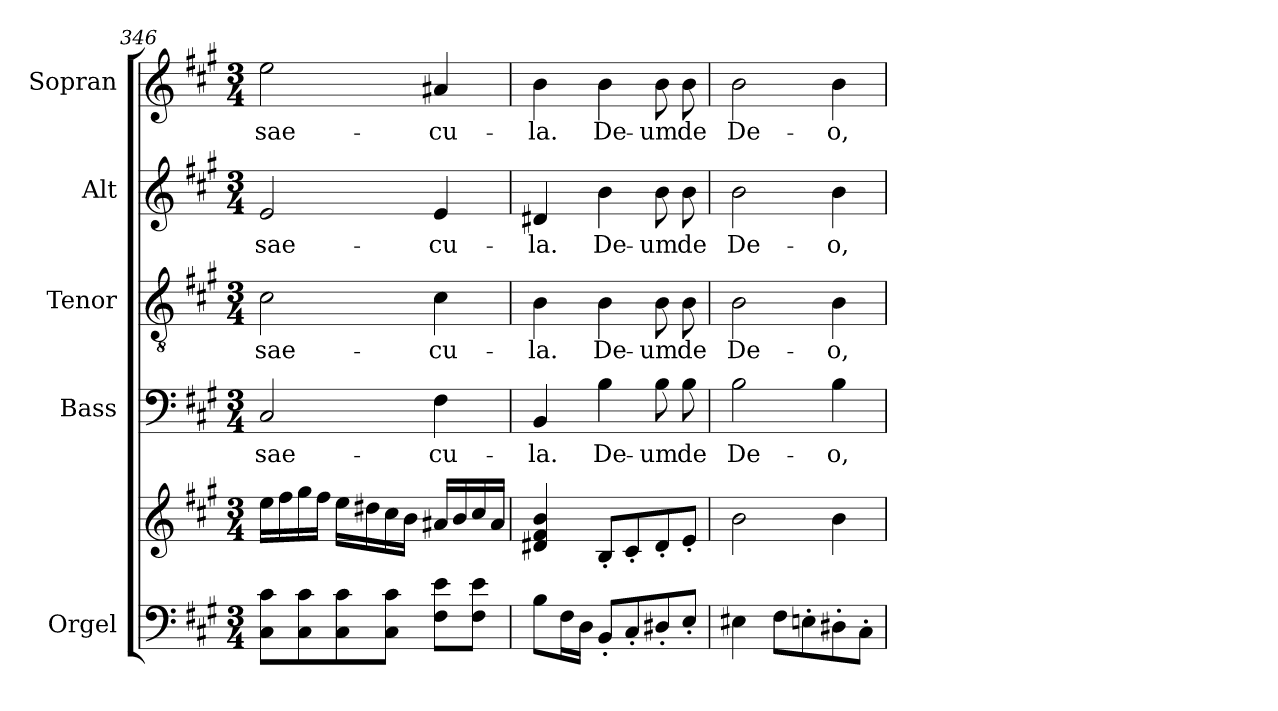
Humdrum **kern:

**kern	**kern	**kern	**text	**kern	**text	**kern	**text	**kern	**text
*part5	*part5	*part4	*part4	*part3	*part3	*part2	*part2	*part1	*part1
*staff6	*staff5	*staff4	*staff4	*staff3	*staff3	*staff2	*staff2	*staff1	*staff1
*I"Orgel	*	*I"Bass	*	*I"Tenor	*	*I"Alt	*	*I"Sopran	*
*I'Org.	*	*I'B.	*	*I'T.	*	*I'A.	*	*I'S.	*
*clefF4	*clefG2	*clefF4	*	*clefGv2	*	*clefG2	*	*clefG2	*
*k[f#c#g#]	*k[f#c#g#]	*k[f#c#g#]	*	*k[f#c#g#]	*	*k[f#c#g#]	*	*k[f#c#g#]	*
*A:	*A:	*A:	*	*A:	*	*A:	*	*A:	*
*M3/4	*M3/4	*M3/4	*	*M3/4	*	*M3/4	*	*M3/4	*
=346	=346	=346	=346	=346	=346	=346	=346	=346	=346
!	!	!	!LO:LY:b	!	!LO:LY:b	!	!LO:LY:b	!	!LO:LY:b
8C#\ 8c#\L	16ee\LL	2C#/	sae-	2c#\	sae-	2e/	sae-	2ee\	sae-
.	16ff#\	.	.	.	.	.	.	.	.
8C#\ 8c#\	16gg#\	.	.	.	.	.	.	.	.
.	16ff#\JJ	.	.	.	.	.	.	.	.
8C#\ 8c#\	16ee\LL	.	.	.	.	.	.	.	.
.	16dd#X\	.	.	.	.	.	.	.	.
8C#\ 8c#\J	16cc#\	.	.	.	.	.	.	.	.
.	16b\JJ	.	.	.	.	.	.	.	.
!	!	!	!LO:LY:b	!	!LO:LY:b	!	!LO:LY:b	!	!LO:LY:b
8F#\ 8e\L	16a#X/LL	4F#\	-cu-	4c#\	-cu-	4e/	-cu-	4a#X/	-cu-
.	16b/	.	.	.	.	.	.	.	.
8F#\ 8e\J	16cc#/	.	.	.	.	.	.	.	.
.	16a#/JJ	.	.	.	.	.	.	.	.
!!LO:PB:g=z
=347	=347	=347	=347	=347	=347	=347	=347	=347	=347
!	!	!	!LO:LY:b	!	!LO:LY:b	!	!LO:LY:b	!	!LO:LY:b
8B\L	4d#X/ 4f#/ 4b/	4BB/	-la.	4B\	-la.	4d#X/	-la.	4b\	-la.
16F#\L	.	.	.	.	.	.	.	.	.
16D\JJ	.	.	.	.	.	.	.	.	.
!	!	!	!LO:LY:b	!	!LO:LY:b	!	!LO:LY:b	!	!LO:LY:b
8BB'</L	8B'</L	4B\	De-	4B\	De-	4b\	De-	4b\	De-
8C#'</	8c#'</	.	.	.	.	.	.	.	.
!	!	!	!LO:LY:b	!	!LO:LY:b	!	!LO:LY:b	!	!LO:LY:b
8D#X'</	8d#'</	8B\	-um	8B\	-um	8b\	-um	8b\	-um
!	!	!	!LO:LY:b	!	!LO:LY:b	!	!LO:LY:b	!	!LO:LY:b
8E'</J	8e'</J	8B\	de	8B\	de	8b\	de	8b\	de
=348	=348	=348	=348	=348	=348	=348	=348	=348	=348
!	!	!	!LO:LY:b	!	!LO:LY:b	!	!LO:LY:b	!	!LO:LY:b
4E#X\	2b\	2B\	De-	2B\	De-	2b\	De-	2b\	De-
8F#\L	.	.	.	.	.	.	.	.	.
8En'>\	.	.	.	.	.	.	.	.	.
!	!	!	!LO:LY:b	!	!LO:LY:b	!	!LO:LY:b	!	!LO:LY:b
8D#X'>\	4b\	4B\	-o,	4B\	-o,	4b\	-o,	4b\	-o,
8C#'>\J	.	.	.	.	.	.	.	.	.
=	=	=	=	=	=	=	=	=	=
*-	*-	*-	*-	*-	*-	*-	*-	*-	*-
